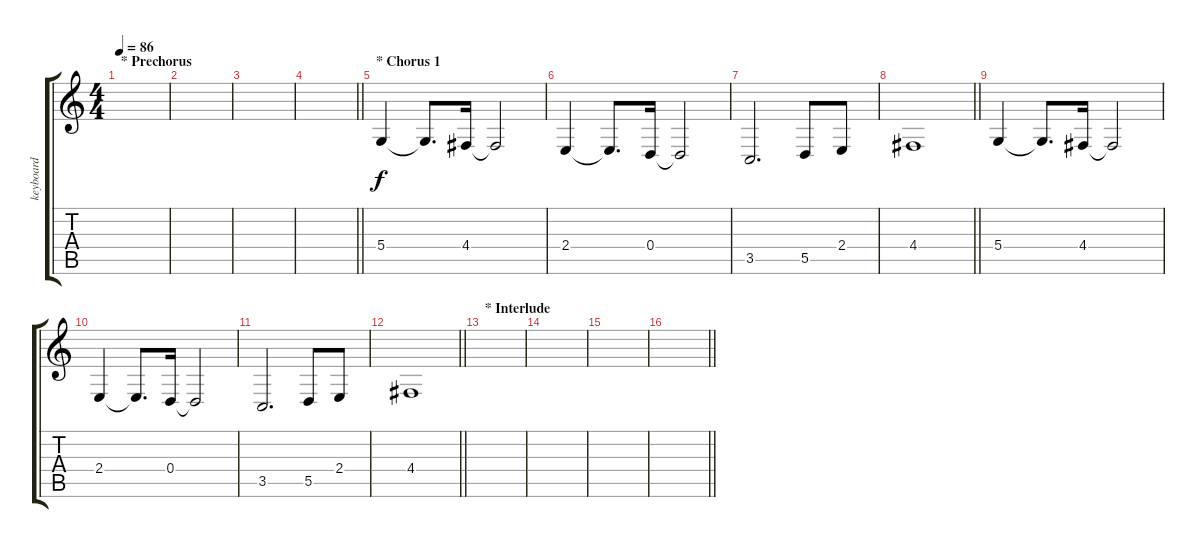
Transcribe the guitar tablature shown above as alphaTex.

\track ("keyboard" "keyboard") {instrument stringensemble1}
\staff {score tabs}
\tuning (E4 B3 G3 D3 A2 E2) {hide}
\ts (4 4)
\section ("" "* Prechorus")
\tempo 86
\clef g2
\ks c
|
|
|
\barLineRight lightlight
|
\section ("" "* Chorus 1")
5.4.4 5.4{t}.8{d} 4.4.16 4.4{t}.2 |
2.4.4 2.4{t}.8{d} 0.4.16 0.4{t}.2 |
3.5.2{d} 5.5.8 2.4.8 |
\barLineRight lightlight
4.4.1 |
5.4.4 5.4{t}.8{d} 4.4.16 4.4{t}.2 |
2.4.4 2.4{t}.8{d} 0.4.16 0.4{t}.2 |
3.5.2{d} 5.5.8 2.4.8 |
\barLineRight lightlight
4.4.1 |
\section ("" "* Interlude")
|
|
|
\barLineRight lightlight
